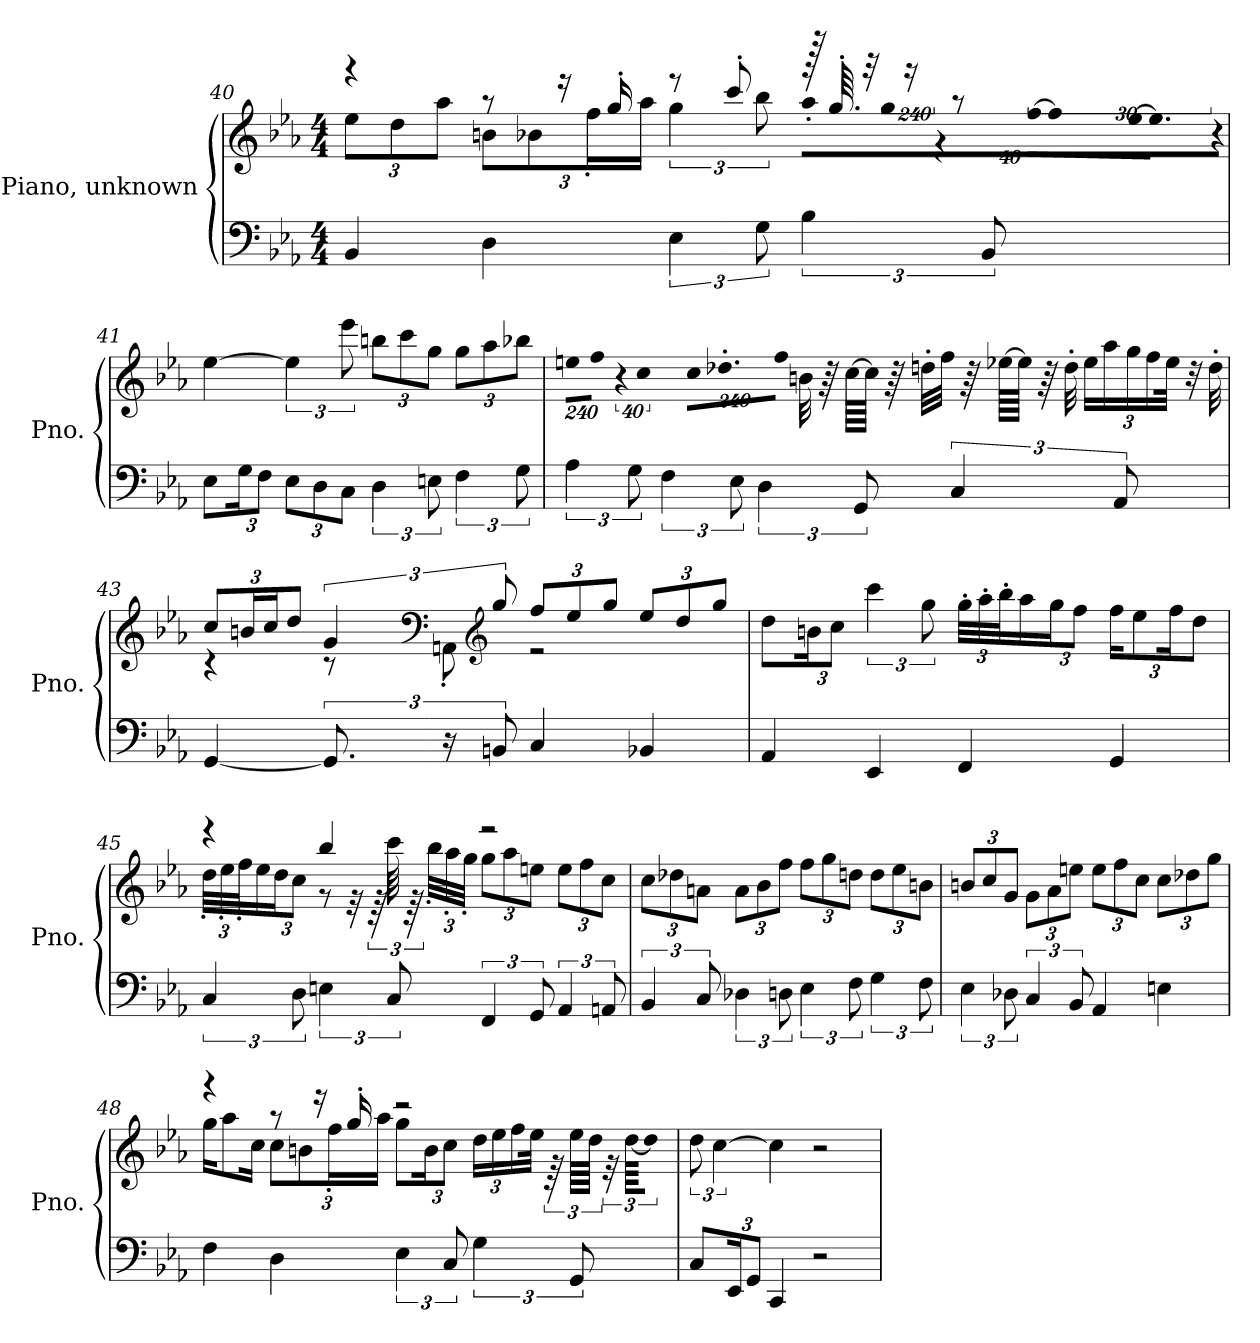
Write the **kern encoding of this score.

**kern	**kern
*part1	*part1
*staff2	*staff1
*I"Piano, unknown	*
*I'Pno.	*
!!LO:LB:g=z
*clefF4	*clefG2
*k[b-e-a-]	*k[b-e-a-]
*M4/4	*M4/4
=40	=40
*	*^
*	*	*Xbrackettup
4BB-/	4r	12ee-\L
.	.	12dd\
.	.	12aa-\J
4D\	8r	12bn\L
.	.	12b-X\
.	16r	.
.	.	24ff'\L
.	16gg'/	.
.	.	24aa-\JJ
*	*	*brackettup
6E-\	8r	6gg\
.	8ccc'/	.
12G\	.	12bb-\
!	!	!LO:N:vis=32
6B-\	128r	640%23aa-'\KLL
.	64.gg'/	.
.	32r	.
!	!	!LO:N:vis=16
.	.	1920%137gg\JJ
.	16r	.
!	!	!LO:N:vis=64
.	.	960%17r
!	!	!LO:N:vis=64
.	8r	[960%17ff\LLLL
!	!	!LO:N:vis=64
.	.	960%17ff\]
.	.	1920ryy
!	!	!LO:N:vis=64
.	.	[960%17ee-\J
12BB-/	.	.
!	!	!LO:N:vis=32.
.	.	1920%103ee-\JJJ]
!	!	!LO:N:vis=64
.	.	960%17r
*	*v	*v
=41	=41
8E-\L	[4ee-\
*Xbrackettup	*
24G\K	.
12F\J	.
12E-\L	6ee-\]
12D\	.
12C\J	12eee-\
*brackettup	*Xbrackettup
6D\	12bbn\L
.	12ccc\
12En\	12gg\J
6F\	12gg\L
.	12aa-\
12G\	12bb-X\J
!!LO:PB:g=z
=42	=42
*	*brackettup
!	!LO:N:vis=16
6A-\	1920%137een\LL
!	!LO:N:vis=16
.	1920%137ff\JJ
!	!LO:N:vis=32
.	640%23r
12G\	.
!	!LO:N:vis=16
.	1920%137cc\
!	!LO:N:vis=16
6F\	1920%137cc\LL
!	!LO:N:vis=16.
.	960%103dd-X'\
12E-\	.
!	!LO:N:vis=16
.	1920%137ff\JJ
6D\	32bn\
.	64r
.	[64cc\LLLL
.	64cc\JJJJ]
.	64r
.	32ddn'\LLL
.	32ff\JJJ
.	64r
12GG/	.
.	[64ee-X\LLLL
.	64ee-\JJJJ]
.	64r
.	32dd'\
*	*Xbrackettup
6C/	24ee-\LL
.	24aa-\
.	24gg\
.	24ff\
12AA-/	48ee-\JJk
.	32r
.	32dd'\
!!LO:LB:g=z
=43	=43
*	*^
[4GG/	12cc/L	4r
.	24bn/L	.
.	24cc/J	.
.	12dd/J	.
*	*brackettup	*
12.GG/]	6g/	8r
*	*clefF4	*
24r	.	8AAn'\
*	*clefG2	*
12BBn/	12gg/	.
*	*Xbrackettup	*
4C/	12ff/L	2r
.	12ee-/	.
.	12gg/J	.
4BB-X/	12ee-/L	.
.	12dd/	.
.	12gg/J	.
*	*v	*v
=44	=44
4AA-/	8dd\L
.	24bn\K
.	12cc\J
*	*brackettup
4EE-/	6ccc\
.	12gg\
*	*Xbrackettup
4FF/	48gg'\LLL
.	48aa-'\
.	48bb-'\J
.	16aa-\
.	24gg\J
.	12ff\J
4GG/	24ff\KL
.	12ee-\
.	24ff\K
.	12dd\J
!!LO:LB:g=z
=45	=45
*	*^
6C/	4r	48dd'\LLL
.	.	48ee-'\
.	.	48ff'\J
.	.	16ee-\
.	.	24dd\J
12D\	.	12cc\J
6En\	4bb-/	8r
.	.	32r
*	*	*brackettup
.	.	96r
12C/	.	96ccc\
.	.	96r
*	*	*Xbrackettup
.	.	48bb-'\LLL
.	.	48aa-'\
.	.	48gg'\JJJ
6FF/	2r	12gg\L
.	.	12aa-\
12GG/	.	12een\J
6AA-/	.	12ee\L
.	.	12ff\
12AAn/	.	12cc\J
*	*v	*v
=46	=46
6BB-/	12cc\L
.	12dd-X\
12C/	12an\J
6D-X\	12a\L
.	12b-\
12Dn\	12ff\J
6E-\	12ff\L
.	12gg\
12F\	12ddn\J
6G\	12dd\L
.	12ee-\
12F\	12bn\J
!!LO:LB:g=z
=47	=47
6E-\	12bn/L
.	12cc/
12D-X\	12g/J
6C/	12g\L
.	12a-\
12BB-/	12een\J
4AA-/	12ee\L
.	12ff\
.	12cc\J
4En\	12cc\L
.	12dd-X\
.	12gg\J
=48	=48
*	*^
4F\	4r	16gg\KL
.	.	8aa-\
.	.	16cc\Jk
4D\	8r	12cc\L
.	.	12bn\
.	16r	.
.	.	24ff'\L
.	16gg'/	.
.	.	24aa-\JJ
6E-\	2r	8gg\L
.	.	24b\K
12C/	.	12cc\J
6G\	.	24dd\LL
.	.	24ee-\
.	.	24ff\
.	.	32ee-\JJk
*	*	*brackettup
.	.	96r
12GG/	.	96ee-\LLLL
.	.	96dd\JJJJ
.	.	48r
.	.	[96dd\KLLL
.	.	32dd\JJJ]
*	*v	*v
=49	=49
8C/L	12dd\
.	[6cc\
*Xbrackettup	*
24EE-/K	.
12GG/J	.
4CC/	4cc\]
2r	2r
=	=
*-	*-
